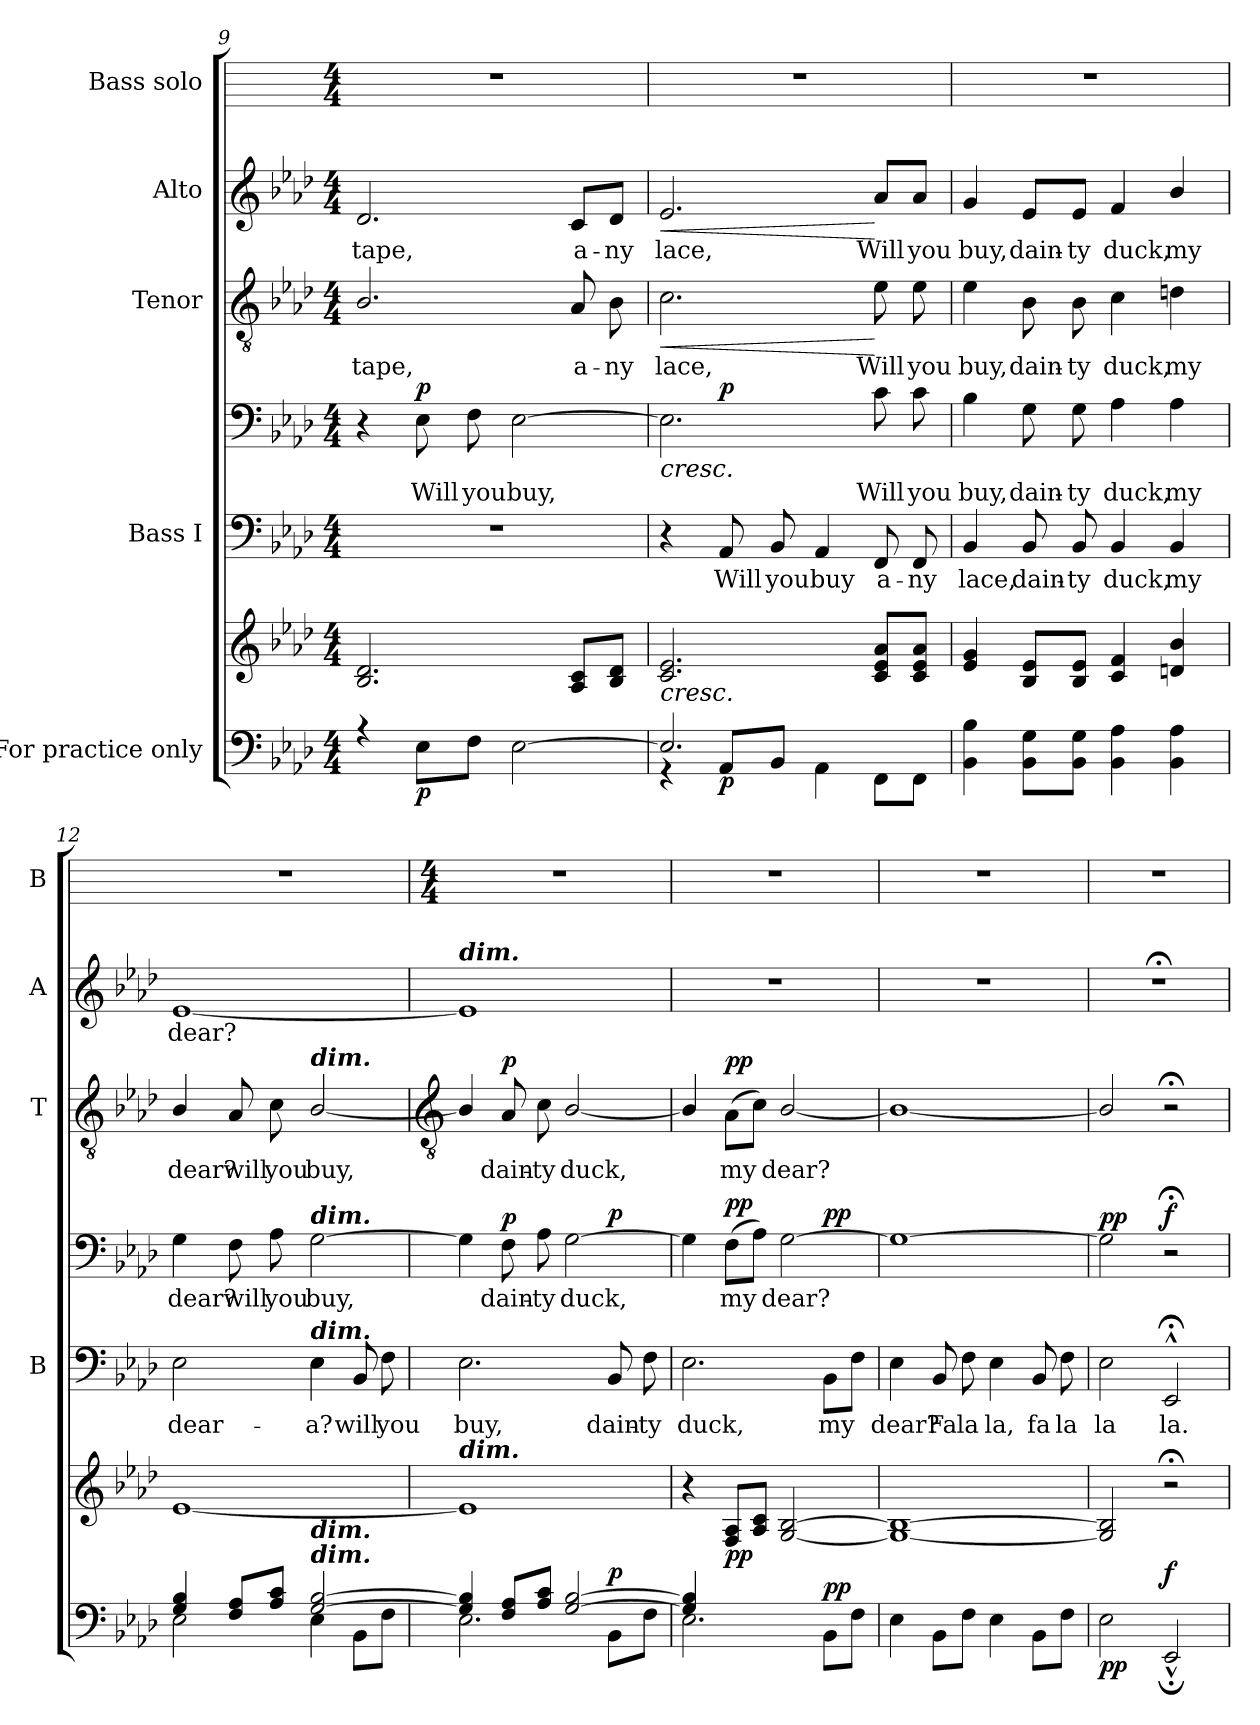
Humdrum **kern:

**kern	**kern	**dynam	**kern	**text	**kern	**text	**dynam	**kern	**text	**dynam	**kern	**text	**dynam	**kern
*part5	*part5	*part5	*part4	*part4	*part4	*part4	*part4	*part3	*part3	*part3	*part2	*part2	*part2	*part1
*staff7	*staff6	*staff6/7	*staff5	*staff5	*staff4	*staff4	*staff4/5	*staff3	*staff3	*staff3	*staff2	*staff2	*staff2	*staff1
*I"For practice  only	*	*	*I"Bass I	*	*	*	*	*I"Tenor	*	*	*I"Alto	*	*	*I"Bass solo
*	*	*	*I'B	*	*	*	*	*I'T	*	*	*I'A	*	*	*I'B
!!LO:LB:g=z
*clefF4	*clefG2	*	*clefF4	*	*clefF4	*	*	*clefGv2	*	*	*clefG2	*	*	*
*k[b-e-a-d-]	*k[b-e-a-d-]	*	*k[b-e-a-d-]	*	*k[b-e-a-d-]	*	*	*k[b-e-a-d-]	*	*	*k[b-e-a-d-]	*	*	*
*A-:	*A-:	*	*A-:	*	*A-:	*	*	*A-:	*	*	*A-:	*	*	*
*M4/4	*M4/4	*	*M4/4	*	*M4/4	*	*	*M4/4	*	*	*M4/4	*	*	*M4/4
=9	=9	=9	=9	=9	=9	=9	=9	=9	=9	=9	=9	=9	=9	=9
*^	*	*	*	*	*	*	*	*	*	*	*	*	*	*
!	!	!	!	!	!	!	!	!	!	!LO:LY:b	!	!	!LO:LY:b	!	!
4r	1ryy	2.B- 2.d-	.	1r	.	4r	.	.	2.B-/	tape,	.	2.d-	tape,	.	1r
!	!	!	!LO:DY:b=2	!	!	!	!LO:LY:b	!LO:DY:b	!	!	!	!	!	!	!
8E-\L	.	.	p	.	.	8E-	Will	p	.	.	.	.	.	.	.
!	!	!	!	!	!	!	!LO:LY:b	!	!	!	!	!	!	!	!
8F\J	.	.	.	.	.	8F	you	.	.	.	.	.	.	.	.
!	!	!	!	!	!	!	!LO:LY:b	!	!	!	!	!	!	!	!
[2E-\	.	.	.	.	.	[2E-	buy,	.	.	.	.	.	.	.	.
!	!	!	!	!	!	!	!	!	!	!LO:LY:b	!	!	!LO:LY:b	!	!
.	.	8A- 8cL	.	.	.	.	.	.	8A-	a-	.	8c/L	a-	.	.
!	!	!	!	!	!	!	!	!	!	!LO:LY:b	!	!	!LO:LY:b	!	!
.	.	8B- 8d-J	.	.	.	.	.	.	8B-	-ny	.	8d-/J	-ny	.	.
=10	=10	=10	=10	=10	=10	=10	=10	=10	=10	=10	=10	=10	=10	=10	=10
!	!	!	!LO:HP:b	!	!	!	!	!LO:HP:b	!	!LO:LY:b	!LO:HP:b	!	!LO:LY:b	!LO:HP:b	!
2.E-]	4r	2.c 2.e-	<	4r	.	2.E-]	.	<	2.c	lace,	<	2.e-	lace,	<	1r
!	!	!	!LO:DY:b=2	!	!LO:LY:b	!	!	!LO:DY:b=2	!	!	!	!	!	!	!
.	8AA-\L	.	p	8AA-	Will	.	.	p	.	.	.	.	.	.	.
!	!	!	!	!	!LO:LY:b	!	!	!	!	!	!	!	!	!	!
.	8BB-/J	.	.	8BB-/	you	.	.	.	.	.	.	.	.	.	.
!	!	!	!	!	!LO:LY:b	!	!	!	!	!	!	!	!	!	!
.	4AA-\	.	.	4AA-	buy	.	.	.	.	.	.	.	.	.	.
!	!	!	!	!	!LO:LY:b	!	!LO:LY:b	!	!	!LO:LY:b	!	!	!LO:LY:b	!	!
4ryy	8FF\L	8c 8e- 8a-L	[	8FF	a-	8c	Will	[	8e-	Will	[	8a-/L	Will	[	.
!	!	!	!	!	!LO:LY:b	!	!LO:LY:b	!	!	!LO:LY:b	!	!	!LO:LY:b	!	!
.	8FF\J	8c 8e- 8a-J	.	8FF	-ny	8c	you	.	8e-	you	.	8a-/J	you	.	.
=11	=11	=11	=11	=11	=11	=11	=11	=11	=11	=11	=11	=11	=11	=11	=11
!	!	!	!	!	!LO:LY:b	!	!LO:LY:b	!	!	!LO:LY:b	!	!	!LO:LY:b	!	!
1ryy	4BB-\ 4B-\	4e-/ 4g/	.	4BB-	lace,	4B-	buy,	.	4e-\	buy,	.	4g/	buy,	.	1r
!	!	!	!	!	!LO:LY:b	!	!LO:LY:b	!	!	!LO:LY:b	!	!	!LO:LY:b	!	!
.	8BB-\ 8G\L	8B- 8e-L	.	8BB-	dain-	8G	dain-	.	8B-	dain-	.	8e-/L	dain-	.	.
!	!	!	!	!	!LO:LY:b	!	!LO:LY:b	!	!	!LO:LY:b	!	!	!LO:LY:b	!	!
.	8BB-\ 8G\J	8B- 8e-J	.	8BB-	-ty	8G	-ty	.	8B-	-ty	.	8e-/J	-ty	.	.
!	!	!	!	!	!LO:LY:b	!	!LO:LY:b	!	!	!LO:LY:b	!	!	!LO:LY:b	!	!
.	4BB-\ 4A-\	4c 4f	.	4BB-	duck,	4A-	duck,	.	4c	duck,	.	4f	duck,	.	.
!	!	!	!	!	!LO:LY:b	!	!LO:LY:b	!	!	!LO:LY:b	!	!	!LO:LY:b	!	!
.	4BB-\ 4A-\	4dn 4b-	.	4BB-	my	4A-	my	.	4dn	my	.	4b-/	my	.	.
=12	=12	=12	=12	=12	=12	=12	=12	=12	=12	=12	=12	=12	=12	=12	=12
!	!	!	!	!	!LO:LY:b	!	!LO:LY:b	!	!	!LO:LY:b	!	!	!LO:LY:b	!	!
4G 4B-	2E-\	[1e-	.	2E-	dear-	4G\	dear?	.	4B-/	dear?	.	[1e-	dear?	.	1r
!	!	!	!	!	!	!	!LO:LY:b	!	!	!LO:LY:b	!	!	!	!	!
8F 8A-L	.	.	.	.	.	8F	will	.	8A-	will	.	.	.	.	.
!	!	!	!	!	!	!	!LO:LY:b	!	!	!LO:LY:b	!	!	!	!	!
8A- 8cJ	.	.	.	.	.	8A-	you	.	8c	you	.	.	.	.	.
!	!	!	!	!	!	!	!	!	!LO:TX:a:Bi:t=dim.	!	!	!	!	!	!
!	!	!	!	!	!	!LO:TX:a:Bi:t=dim.	!	!	!	!	!	!	!	!	!
!	!	!	!	!LO:TX:a:Bi:t=dim.	!	!	!	!	!	!	!	!	!	!	!
!LO:TX:a:Bi:t=dim.	!	!	!	!	!	!	!	!	!	!	!	!	!	!	!
!LO:TX:a:Bi:t=dim.	!	!	!	!	!	!	!	!	!	!	!	!	!	!	!
!	!	!	!	!	!LO:LY:b	!	!LO:LY:b	!	!	!LO:LY:b	!	!	!	!	!
[2G [2B-	4E-\	.	.	4E-	-a?	[2G\	buy,	.	[2B-/	buy,	.	.	.	.	.
!	!	!	!	!	!LO:LY:b	!	!	!	!	!	!	!	!	!	!
.	8BB-\L	.	.	8BB-	will	.	.	.	.	.	.	.	.	.	.
!	!	!	!	!	!LO:LY:b	!	!	!	!	!	!	!	!	!	!
.	8F\J	.	.	8F	you	.	.	.	.	.	.	.	.	.	.
!!LO:LB:g=z
=13	=13	=13	=13	=13	=13	=13	=13	=13	=13	=13	=13	=13	=13	=13	=13
*	*	*	*	*	*	*	*	*	*clefGv2	*	*	*	*	*	*
*	*	*	*	*	*	*	*	*	*	*	*	*	*	*	*M4/4
!	!	!	!	!	!	!	!	!	!	!	!	!LO:TX:a:Bi:t=dim.	!	!	!
!	!	!LO:TX:a:Bi:t=dim.	!	!	!	!	!	!	!	!	!	!	!	!	!
!	!	!	!	!	!LO:LY:b	!	!	!	!	!	!	!	!	!	!
4G/] 4B-/]	2.E-\	1e-]	.	2.E-	buy,	4G\]	.	.	4B-/]	.	.	1e-]	.	.	1r
!	!	!	!	!	!	!	!LO:LY:b	!LO:DY:b	!	!LO:LY:b	!LO:DY:b	!	!	!	!
8F/ 8A-/L	.	.	.	.	.	8F	dain-	p	8A-	dain-	p	.	.	.	.
!	!	!	!	!	!	!	!LO:LY:b	!	!	!LO:LY:b	!	!	!	!	!
8A-/ 8c/J	.	.	.	.	.	8A-	-ty	.	8c	-ty	.	.	.	.	.
!	!	!	!	!	!	!	!LO:LY:b	!	!	!LO:LY:b	!	!	!	!	!
[2G/ [2B-/	.	.	.	.	.	[2G\	duck,	.	[2B-/	duck,	.	.	.	.	.
!	!	!	!LO:DY:a=2	!	!LO:LY:b	!	!	!LO:DY:b=2	!	!	!	!	!	!	!
.	8BB-\L	.	p	8BB-	dain-	.	.	p	.	.	.	.	.	.	.
!	!	!	!	!	!LO:LY:b	!	!	!	!	!	!	!	!	!	!
.	8F\J	.	.	8F	-ty	.	.	.	.	.	.	.	.	.	.
=14	=14	=14	=14	=14	=14	=14	=14	=14	=14	=14	=14	=14	=14	=14	=14
!	!	!	!	!	!LO:LY:b	!	!	!	!	!	!	!	!	!	!
4G/] 4B-/]	2.E-\	4r	.	2.E-	duck,	4G\]	.	.	4B-/]	.	.	1r	.	.	1r
!	!	!	!LO:DY:b	!	!	!	!LO:LY:b	!LO:DY:b	!	!LO:LY:b	!LO:DY:b	!	!	!	!
2.ryy	.	8F 8A-L	pp	.	.	(>8FL	my	pp	(>8A-L	my	pp	.	.	.	.
.	.	8A- 8cJ	.	.	.	8A-J)	.	.	8cJ)	.	.	.	.	.	.
!	!	!	!	!	!	!	!LO:LY:b	!	!	!LO:LY:b	!	!	!	!	!
.	.	[2G [2B-	.	.	.	[2G\	dear?	.	[2B-/	dear?	.	.	.	.	.
!	!	!	!LO:DY:a=2	!	!LO:LY:b	!	!	!LO:DY:b=2	!	!	!	!	!	!	!
.	8BB-\L	.	pp	8BB-L	my	.	.	pp	.	.	.	.	.	.	.
.	8F\J	.	.	8FJ	.	.	.	.	.	.	.	.	.	.	.
=15	=15	=15	=15	=15	=15	=15	=15	=15	=15	=15	=15	=15	=15	=15	=15
!	!	!	!	!	!LO:LY:b	!	!	!	!	!	!	!	!	!	!
1ryy	4E-\	1G_ 1B-_	.	4E-	dear?	1G\_	.	.	1B-/_	.	.	1r	.	.	1r
!	!	!	!	!	!LO:LY:b	!	!	!	!	!	!	!	!	!	!
.	8BB-\L	.	.	8BB-	Fa	.	.	.	.	.	.	.	.	.	.
!	!	!	!	!	!LO:LY:b	!	!	!	!	!	!	!	!	!	!
.	8F\J	.	.	8F	la	.	.	.	.	.	.	.	.	.	.
!	!	!	!	!	!LO:LY:b	!	!	!	!	!	!	!	!	!	!
.	4E-\	.	.	4E-	la,	.	.	.	.	.	.	.	.	.	.
!	!	!	!	!	!LO:LY:b	!	!	!	!	!	!	!	!	!	!
.	8BB-\L	.	.	8BB-	fa	.	.	.	.	.	.	.	.	.	.
!	!	!	!	!	!LO:LY:b	!	!	!	!	!	!	!	!	!	!
.	8F\J	.	.	8F	la	.	.	.	.	.	.	.	.	.	.
=16	=16	=16	=16	=16	=16	=16	=16	=16	=16	=16	=16	=16	=16	=16	=16
!	!	!	!LO:DY:b=2	!	!LO:LY:b	!	!	!LO:DY:b=2	!	!	!	!	!	!	!
1ryy	2E-\	2G] 2B-]	pp	2E-	la	2G\]	.	pp	2B-/]	.	.	1r;<	.	.	1r
!	!	!	!LO:DY:a=2	!	!LO:LY:b	!	!	!LO:DY:b=2	!	!	!	!	!	!	!
.	2EE-;^^/	2r;<	f	2EE-;<^^	la.	2r;<	.	f	2r;<	.	.	.	.	.	.
*v	*v	*	*	*	*	*	*	*	*	*	*	*	*	*	*
=	=	=	=	=	=	=	=	=	=	=	=	=	=	=
*-	*-	*-	*-	*-	*-	*-	*-	*-	*-	*-	*-	*-	*-	*-
